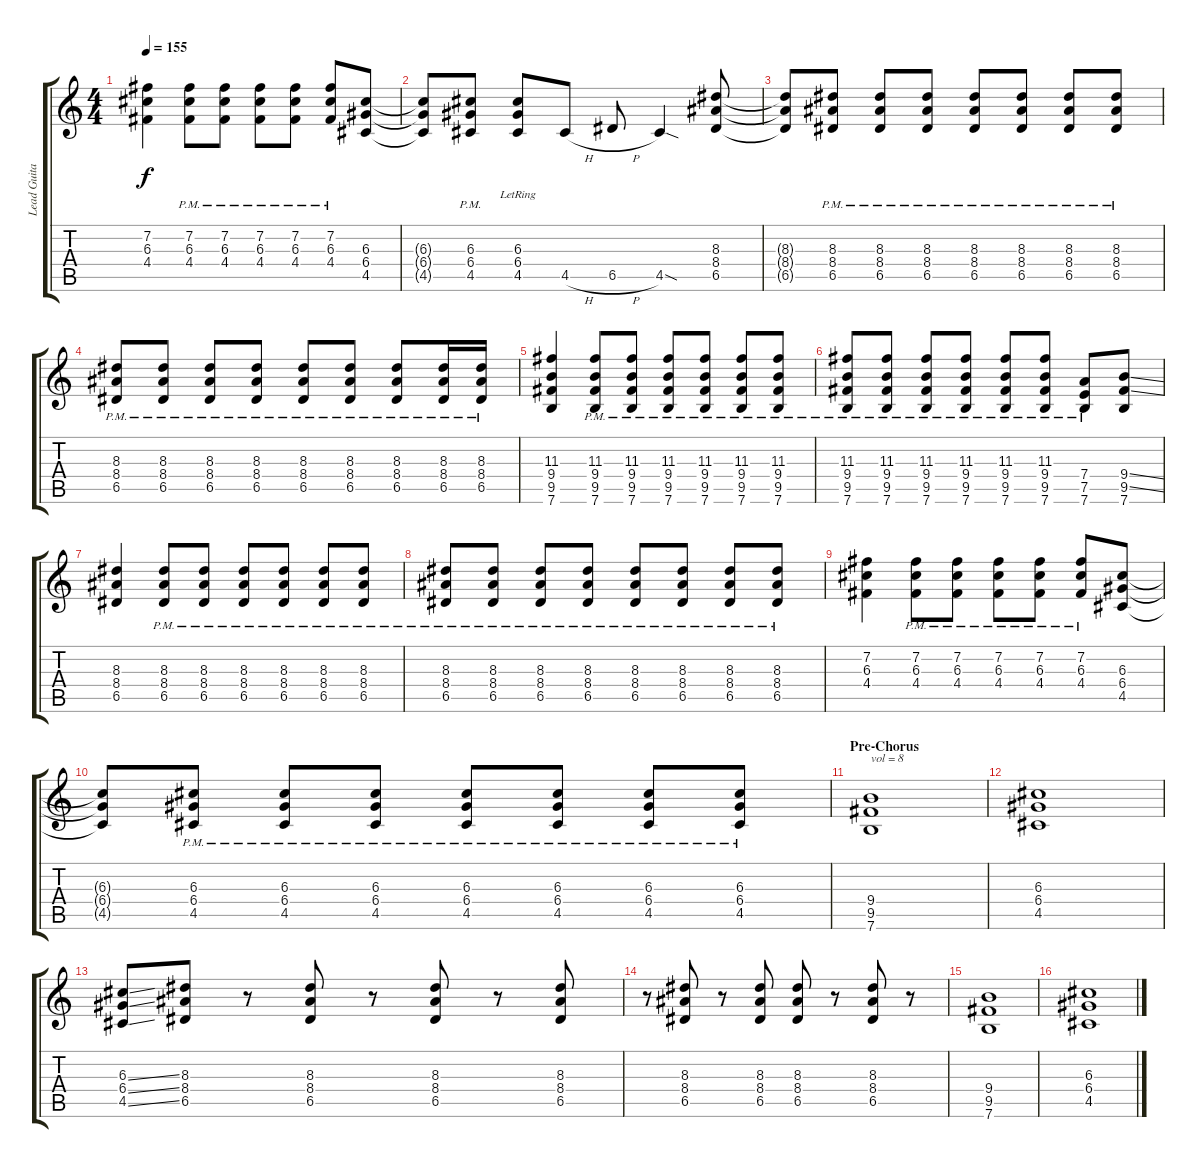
\track ("Lead Guitar" "Lead Guita") {instrument overdrivenguitar}
\staff {score tabs}
\tuning (E4 B3 G3 D3 A2 E2) {hide}
\ts (4 4)
\tempo 155
\clef g2
\ks c
(7.2 6.3 4.4).4{dy f} (7.2 6.3 4.4{pm}).8 (7.2 6.3 4.4{pm}).8 (7.2 6.3 4.4{pm}).8 (7.2 6.3 4.4{pm}).8 (7.2 6.3 4.4{pm}).8 (6.3 6.4 4.5).8 |
(6.3{t} 6.4{t} 4.5{t}).8 (6.3 6.4 4.5{pm}).8 (6.3{lr} 6.4{lr} 4.5).8 4.5{h}.8 6.5{h}.8 4.5{sod}.4 (8.3 8.4 6.5).8 |
\section ("" "")
(8.3{t} 8.4{t} 6.5{t}).8 (8.3 8.4 6.5{pm}).8 (8.3 8.4 6.5{pm}).8 (8.3 8.4 6.5{pm}).8 (8.3 8.4 6.5{pm}).8 (8.3 8.4 6.5{pm}).8 (8.3 8.4 6.5{pm}).8 (8.3 8.4 6.5{pm}).8 |
(8.3 8.4 6.5{pm}).8 (8.3 8.4 6.5{pm}).8 (8.3 8.4 6.5{pm}).8 (8.3 8.4 6.5{pm}).8 (8.3 8.4 6.5{pm}).8 (8.3 8.4 6.5{pm}).8 (8.3 8.4 6.5{pm}).8 (8.3 8.4 6.5{pm}).16 (8.3 8.4 6.5{pm}).16 |
(11.3 9.4 9.5 7.6).4 (11.3 9.4 9.5{pm} 7.6).8 (11.3 9.4 9.5{pm} 7.6).8 (11.3 9.4 9.5{pm} 7.6).8 (11.3 9.4 9.5{pm} 7.6).8 (11.3 9.4 9.5{pm} 7.6).8 (11.3 9.4 9.5{pm} 7.6).8 |
(11.3 9.4 9.5{pm} 7.6).8 (11.3 9.4 9.5{pm} 7.6).8 (11.3 9.4 9.5{pm} 7.6).8 (11.3 9.4 9.5{pm} 7.6).8 (11.3 9.4 9.5{pm} 7.6).8 (11.3 9.4 9.5{pm} 7.6).8 (7.4 7.5{pm} 7.6).8 (9.4{ss} 9.5{ss} 7.6).8 |
(8.3 8.4 6.5).4 (8.3 8.4 6.5{pm}).8 (8.3 8.4 6.5{pm}).8 (8.3 8.4 6.5{pm}).8 (8.3 8.4 6.5{pm}).8 (8.3 8.4 6.5{pm}).8 (8.3 8.4 6.5{pm}).8 |
(8.3 8.4 6.5{pm}).8 (8.3 8.4 6.5{pm}).8 (8.3 8.4 6.5{pm}).8 (8.3 8.4 6.5{pm}).8 (8.3 8.4 6.5{pm}).8 (8.3 8.4 6.5{pm}).8 (8.3 8.4 6.5{pm}).8 (8.3 8.4 6.5{pm}).8 |
(7.2 6.3 4.4).4 (7.2 6.3 4.4{pm}).8 (7.2 6.3 4.4{pm}).8 (7.2 6.3 4.4{pm}).8 (7.2 6.3 4.4{pm}).8 (7.2 6.3 4.4{pm}).8 (6.3 6.4 4.5).8 |
(6.3{t} 6.4{t} 4.5{t}).8 (6.3 6.4 4.5{pm}).8 (6.3 6.4 4.5{pm}).8 (6.3 6.4 4.5{pm}).8 (6.3 6.4 4.5{pm}).8 (6.3 6.4 4.5{pm}).8 (6.3 6.4 4.5{pm}).8 (6.3 6.4 4.5{pm}).8 |
\section ("" "Pre-Chorus")
(9.4 9.5 7.6).1{txt "vol = 8" volume 8} |
(6.3 6.4 4.5).1 |
(6.3{ss} 6.4{ss} 4.5{ss}).8 (8.3 8.4 6.5).8 r.8 (8.3 8.4 6.5).8 r.8 (8.3 8.4 6.5).8 r.8 (8.3 8.4 6.5).8 |
r.8 (8.3 8.4 6.5).8 r.8 (8.3 8.4 6.5).8 (8.3 8.4 6.5).8 r.8 (8.3 8.4 6.5).8 r.8 |
(9.4 9.5 7.6).1 |
(6.3 6.4 4.5).1
